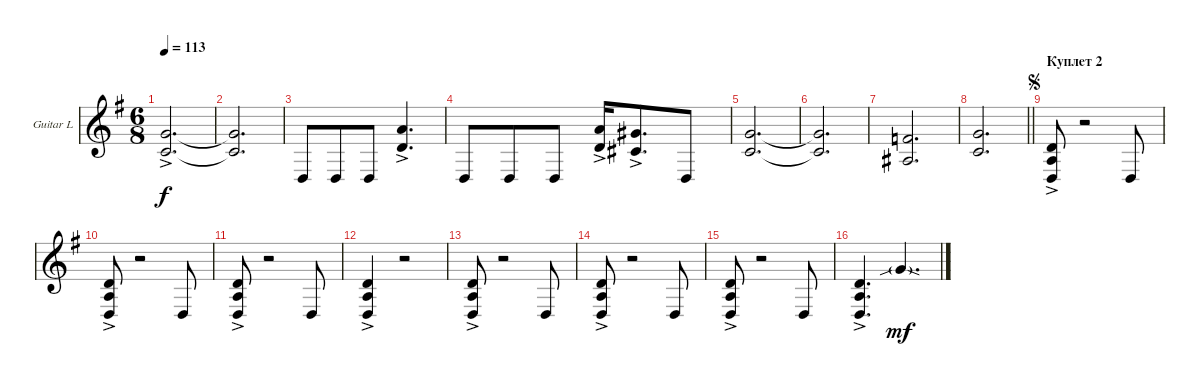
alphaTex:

\bracketExtendMode groupsimilarinstruments
\firstSystemTrackNameOrientation horizontal
\otherSystemsTrackNameOrientation horizontal
\track ("Guitar L" "Guitar L") {instrument distortionguitar}
\staff {score}
\tuning (D4 A3 F3 C3 G2 D2)
\ts (6 8)
\tempo 113
\clef g2
\ks g
(7.4{ac} 5.5{ac}).2{d dy f} |
(7.4{t} 5.5{t}).2{d} |
0.6{pm}.8 0.6{pm}.8 0.6{pm}.8 (9.4{ac} 7.5{ac}).4{d} |
0.6{pm}.8 0.6{pm}.8 0.6{pm}.8 (9.4{ac} 7.5{ac}).16 (8.4{ac} 6.5{ac}).8{d} 0.6{pm}.8 |
(7.4 5.5).2{d} |
(7.4{t} 5.5{t}).2{d} |
(5.4 3.5).2{d} |
\barLineRight lightlight
(7.4 5.5).2{d} |
\section ("" "Куплет 2")
\jump segno
(2.4{ac} 2.5{ac} 0.6{ac}).8 r.2 0.6{pm}.8 |
(2.4{ac} 2.5{ac} 0.6{ac}).8 r.2 0.6{pm}.8 |
(2.4{ac} 2.5{ac} 0.6{ac}).8 r.2 0.6{pm}.8 |
(2.4{ac} 2.5{ac} 0.6{ac}).4 r.2 |
(2.4{ac} 2.5{ac} 0.6{ac}).8 r.2 0.6{pm}.8 |
(2.4{ac} 2.5{ac} 0.6{ac}).8 r.2 0.6{pm}.8 |
(2.4{ac} 2.5{ac} 0.6{ac}).8 r.2 0.6{pm}.8 |
(2.4{ac} 2.5{ac} 0.6{ac}).4{d} 12.5{sib sod g}.4{d dy mf}
